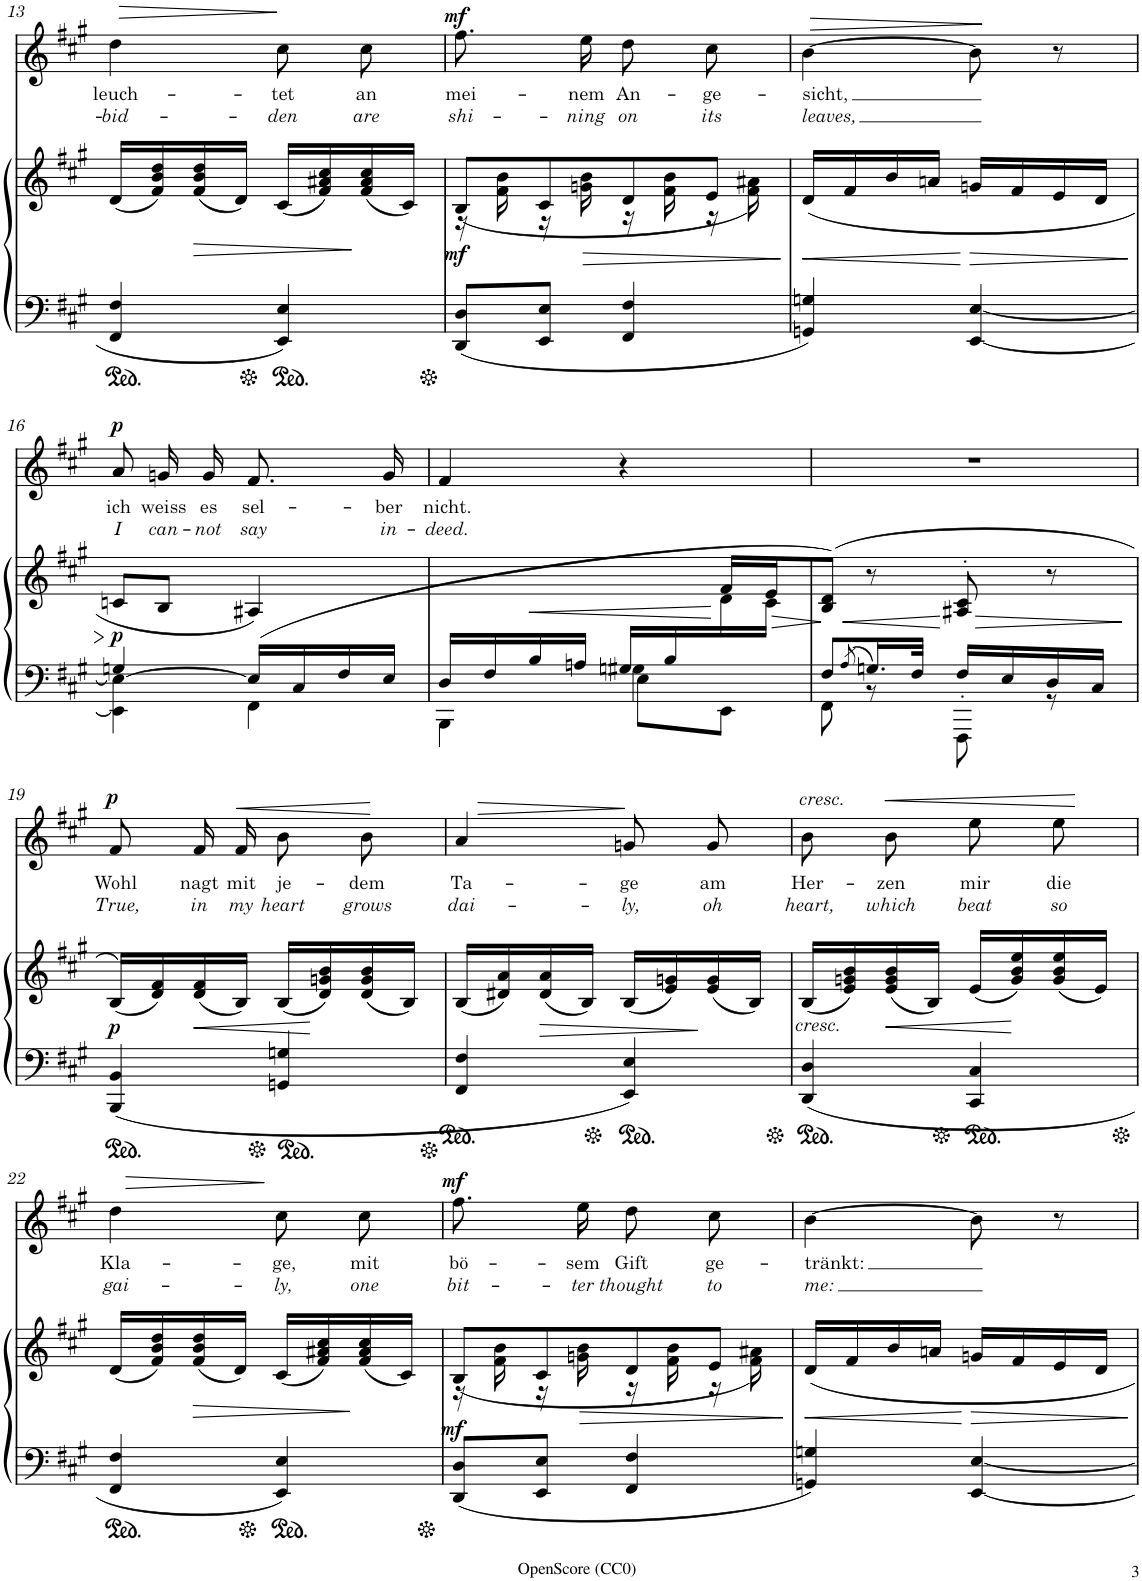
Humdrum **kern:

**kern	**kern	**dynam	**kern	**text	**text	**dynam
*part2	*part2	*part2	*part1	*part1	*part1	*part1
*staff3	*staff2	*staff2/3	*staff1	*staff1	*staff1	*staff1
*I"Pianoforte	*	*	*I"Singstimme Voice	*	*	*
*I'Pno	*	*	*	*	*	*
!!LO:PB:g=z
*clefF4	*clefG2	*	*clefG2	*	*	*
*k[f#c#g#]	*k[f#c#g#]	*	*k[f#c#g#]	*	*	*
*M2/4	*M2/4	*	*M2/4	*	*	*
=13	=13	=13	=13	=13	=13	=13
!	!	!	!	!LO:LY:b	!LO:LY:b	!LO:HP:b
4FF#/ 4F#/	(16d/LL	.	4dd\	leuch-	-bid-	>
.	16f#/ 16b/ 16dd/)	.	.	.	.	.
!	!	!LO:HP:b	!	!	!	!
.	(16f#/ 16b/ 16dd/	>	.	.	.	.
.	16d/JJ)	.	.	.	.	.
!	!	!	!	!LO:LY:b	!LO:LY:b	!
4EE/ 4E/	(16c#/LL	.	8cc#\L	-tet	-den	]
.	16f#/ 16a#X/ 16cc#/)	.	.	.	.	.
!	!	!	!	!LO:LY:b	!LO:LY:b	!
.	(16f#/ 16a#/ 16cc#/	]	8cc#\J	an	are	.
.	16c#/JJ)	.	.	.	.	.
=14	=14	=14	=14	=14	=14	=14
*	*^	*	*	*	*	*
!	!	!	!LO:DY:b	!	!LO:LY:b	!LO:LY:b	!LO:DY:a
8DD/ 8D/L	(8B/L	16r	mf	8.ff#\L	mei-	shi-	mf
.	.	16f#\ 16b\	.	.	.	.	.
8EE/ 8E/J	8c#/	16r	.	.	.	.	.
!	!	!	!LO:HP:b	!	!LO:LY:b	!LO:LY:b	!
.	.	16gn\ 16b\	>	16ee\Jk	-nem	-ning	.
!	!	!	!	!	!LO:LY:b	!LO:LY:b	!
4FF#/ 4F#/	8d/	16r	.	8dd\L	An-	on	.
.	.	16f#\ 16b\	.	.	.	.	.
!	!	!	!	!	!LO:LY:b	!LO:LY:b	!
.	8e/J	16r	.	8cc#\J	-ge-	its	.
.	.	16f#\ 16a#X\)	.	.	.	.	.
=15	=15	=15	=15	=15	=15	=15	=15
!	!	!	!LO:HP:b	!	!LO:LY:b	!LO:LY:b	!LO:HP:b
*	*v	*v	*	*	*	*	*
4GGn/ 4Gn/	(16d/LL	<	[4b\	-sicht,	leaves,	>
.	16f#/	.	.	.	.	.
.	16b/	.	.	.	.	.
.	16an/JJ	.	.	.	.	.
!	!	!LO:HP:n=1:b	!	!	!	!
[<4EE/ [<4E/	16gn/LL	] >	8b\]	.	.	]
.	16f#/	.	.	.	.	.
.	16e/	.	8r	.	.	.
.	16d/JJ	.	.	.	.	.
.	.	[	.	.	.	.
!!LO:LB:g=z
=16	=16	=16	=16	=16	=16	=16
*^	*	*	*	*	*	*
!	!	!	!LO:HP:b	!	!LO:LY:b	!LO:LY:b	!
!	!	!	!LO:DY:n=1:b	!	!	!	!LO:DY:a
4Gn/	4EE\] 4E\_	8cn/L	> p	8a/L	ich	I	p
!	!	!	!	!	!LO:LY:b	!LO:LY:b	!
.	.	8B/J	]	16gn/L	weiss	can-	.
!	!	!	!	!	!LO:LY:b	!LO:LY:b	!
.	.	.	.	16g/JJ	es	-not	.
!	!	!	!	!	!LO:LY:b	!LO:LY:b	!
(16E/LL]	4FF#\	4A#X/)	.	8.f#/L	sel-	say	.
16C#/	.	.	.	.	.	.	.
16F#/	.	.	.	.	.	.	.
!	!	!	!	!	!LO:LY:b	!LO:LY:b	!
16E/JJ	.	.	.	16g/Jk	-ber	in-	.
=17	=17	=17	=17	=17	=17	=17	=17
*	*^	*^	*	*	*	*	*
!	!	!	!	!	!	!	!LO:LY:b	!LO:LY:b	!
16D/LL	4ryy	4BBB\	4ryy	4.ryy	.	4f#/	nicht.	-deed.	.
16F#/	.	.	.	.	.	.	.	.	.
!	!	!	!	!	!LO:HP:b=2	!	!	!	!
16B/	.	.	.	.	<	.	.	.	.
16An/JJ	.	.	.	.	.	.	.	.	.
16Gn/LL	4G#X\	8E\L	8ryy	.	.	4r	.	.	.
16B/	.	.	.	.	.	.	.	.	.
8ryy	.	8EE\J	16f#/LL	16d\	]	.	.	.	.
!	!	!	!	!	!LO:HP:b	!	!	!	!
.	.	.	16e/J	16c#\JJ	>	.	.	.	.
*	*v	*v	*	*	*	*	*	*	*
=18	=18	=18	=18	=18	=18	=18	=18	=18
!	!	!	!	!LO:HP:b	!	!	!	!
*	*	*v	*v	*	*	*	*	*
8F#/L	8FF#\	(>8B/ 8d/J)	<	2r	.	.	.
8qA/	.	.	.	.	.	.	.
16.Gn/L	8r	8r	]	.	.	.	.
32F#/JJk	.	.	.	.	.	.	.
!	!	!	!LO:HP:n=1:b	!	!	!	!
16F#/LL	8FFF#'>\	8A#X/'> 8c#/'>	[ >	.	.	.	.
16E/	.	.	.	.	.	.	.
16D/	8r	8r	.	.	.	.	.
16C#/JJ	.	.	.	.	.	.	.
*v	*v	*	*	*	*	*	*
.	.	[	.	.	.	.
!!LO:LB:g=z
=19	=19	=19	=19	=19	=19	=19
!	!	!LO:DY:b	!	!LO:LY:b	!LO:LY:b	!LO:DY:a
4BBB/ 4BB/	(16B/LL)	p	8f#/L	Wohl	True,	p
.	16d/ 16f#/)	.	.	.	.	.
!	!	!LO:HP:b	!	!LO:LY:b	!LO:LY:b	!
.	(16d/ 16f#/	<	16f#/L	nagt	in	.
!	!	!	!	!LO:LY:b	!LO:LY:b	!LO:HP:b
.	16B/JJ)	.	16f#/JJ	mit	my	<
!	!	!	!	!LO:LY:b	!LO:LY:b	!
4GGn/ 4Gn/	(16B/LL	.	8b\L	je-	heart	.
.	16d/ 16gn/ 16b/)	]	.	.	.	.
!	!	!	!	!LO:LY:b	!LO:LY:b	!
.	(16d/ 16g/ 16b/	.	8b\J	-dem	grows	.
.	16B/JJ)	.	.	.	.	.
.	.	.	.	.	.	[
=20	=20	=20	=20	=20	=20	=20
!	!	!	!	!LO:LY:b	!LO:LY:b	!LO:HP:b
4FF#/ 4F#/	(16B/LL	.	4a/	Ta-	dai-	>
.	16d#X/ 16a/)	.	.	.	.	.
!	!	!LO:HP:b	!	!	!	!
.	(16d#/ 16a/	>	.	.	.	.
.	16B/JJ)	.	.	.	.	.
!	!	!	!	!LO:LY:b	!LO:LY:b	!
4EE/ 4E/	(16B/LL	.	8gn/L	-ge	-ly,	]
.	16e/ 16gn/)	.	.	.	.	.
!	!	!	!	!LO:LY:b	!LO:LY:b	!
.	(16e/ 16g/	[	8g/J	am	oh	.
.	16B/JJ)	.	.	.	.	.
=21	=21	=21	=21	=21	=21	=21
!	!	!	!LO:TX:a:i:t=cresc.	!	!	!
!	!LO:TX:b:i:t=cresc.	!	!	!	!	!
!	!	!	!	!LO:LY:b	!LO:LY:b	!
4DD/ 4D/	(16B/LL	.	8b\L	Her-	heart,	.
.	16e/ 16gn/ 16b/)	.	.	.	.	.
!	!	!LO:HP:b	!	!LO:LY:b	!LO:LY:b	!LO:HP:b
.	(16e/ 16g/ 16b/	<	8b\J	-zen	which	<
.	16B/JJ)	.	.	.	.	.
!	!	!	!	!LO:LY:b	!LO:LY:b	!
4CC#/ 4C#/	(16e/LL	.	8ee\L	mir	beat	.
.	16g/ 16b/ 16ee/)	]	.	.	.	.
!	!	!	!	!LO:LY:b	!LO:LY:b	!
.	(16g/ 16b/ 16ee/	.	8ee\J	die	so	.
.	16e/JJ)	.	.	.	.	.
.	.	.	.	.	.	[
!!LO:LB:g=z
=22	=22	=22	=22	=22	=22	=22
!	!	!	!	!LO:LY:b	!LO:LY:b	!LO:HP:b
4FF#/ 4F#/	(16d/LL	.	4dd\	Kla-	gai-	>
.	16f#/ 16b/ 16dd/)	.	.	.	.	.
!	!	!LO:HP:b	!	!	!	!
.	(16f#/ 16b/ 16dd/	>	.	.	.	.
.	16d/JJ)	.	.	.	.	.
!	!	!	!	!LO:LY:b	!LO:LY:b	!
4EE/ 4E/	(16c#/LL	.	8cc#\L	-ge,	-ly,	]
.	16f#/ 16a#X/ 16cc#/)	.	.	.	.	.
!	!	!	!	!LO:LY:b	!LO:LY:b	!
.	(16f#/ 16a#/ 16cc#/	[	8cc#\J	mit	one	.
.	16c#/JJ)	.	.	.	.	.
=23	=23	=23	=23	=23	=23	=23
*	*^	*	*	*	*	*
!	!	!	!LO:DY:b	!	!LO:LY:b	!LO:LY:b	!LO:DY:b
8DD/ 8D/L	(8B/L	16r	mf	8.ff#\L	bö-	bit-	mf
.	.	16f#\ 16b\	.	.	.	.	.
8EE/ 8E/J	8c#/	16r	.	.	.	.	.
!	!	!	!LO:HP:b	!	!LO:LY:b	!LO:LY:b	!
.	.	16gn\ 16b\	>	16ee\Jk	-sem	-ter	.
!	!	!	!	!	!LO:LY:b	!LO:LY:b	!
4FF#/ 4F#/	8d/	16r	.	8dd\L	Gift	thought	.
.	.	16f#\ 16b\	.	.	.	.	.
!	!	!	!	!	!LO:LY:b	!LO:LY:b	!
.	8e/J	16r	.	8cc#\J	ge-	to	.
.	.	16f#\ 16a#X\)	.	.	.	.	.
*	*v	*v	*	*	*	*	*
.	.	]	.	.	.	.
=24	=24	=24	=24	=24	=24	=24
!	!	!LO:HP:b	!	!LO:LY:b	!LO:LY:b	!
4GGn/ 4Gn/	16d/LL	<	[4b\	-tränkt:	me:	.
.	16f#/	.	.	.	.	.
.	16b/	.	.	.	.	.
.	16an/JJ	.	.	.	.	.
[<4EE/ [<4E/	16gn/LL	]	8b\]	.	.	.
.	16f#/	.	.	.	.	.
.	16e/	.	8r	.	.	.
.	16d/JJ	.	.	.	.	.
.	.	[	.	.	.	.
=	=	=	=	=	=	=
*-	*-	*-	*-	*-	*-	*-
